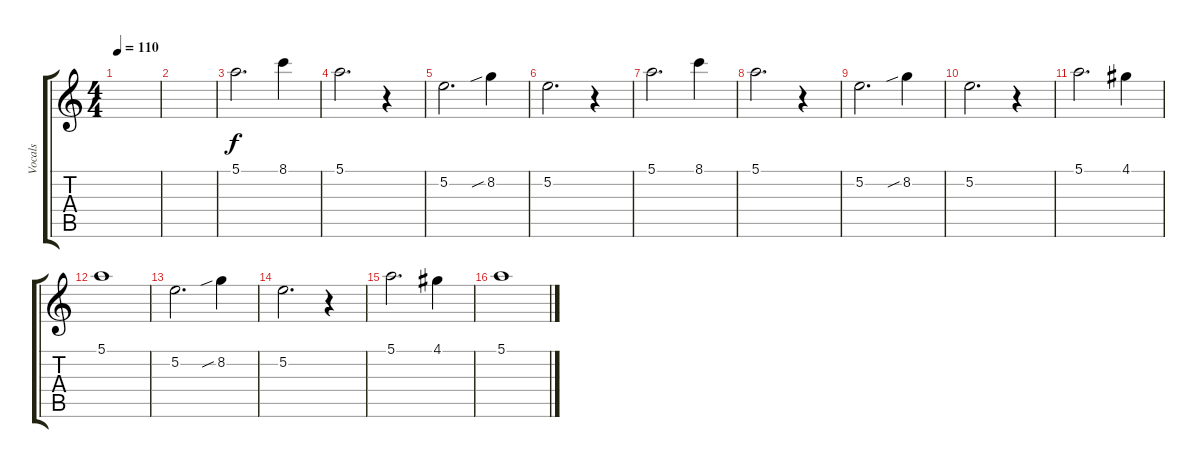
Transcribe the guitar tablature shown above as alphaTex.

\track ("Vocals" "Vocals") {instrument acousticguitarsteel}
\staff {score tabs}
\tuning (E4 B3 G3 D3 A2 E2) {hide}
\ts (4 4)
\tempo 110
\clef g2
\ks c
|
|
5.1.2{d} 8.1.4 |
5.1.2{d} r.4 |
5.2.2{d} 8.2{sib}.4 |
5.2.2{d} r.4 |
5.1.2{d} 8.1.4 |
5.1.2{d} r.4 |
5.2.2{d} 8.2{sib}.4 |
5.2.2{d} r.4 |
5.1.2{d} 4.1.4 |
5.1.1 |
5.2.2{d} 8.2{sib}.4 |
5.2.2{d} r.4 |
5.1.2{d} 4.1.4 |
5.1.1
